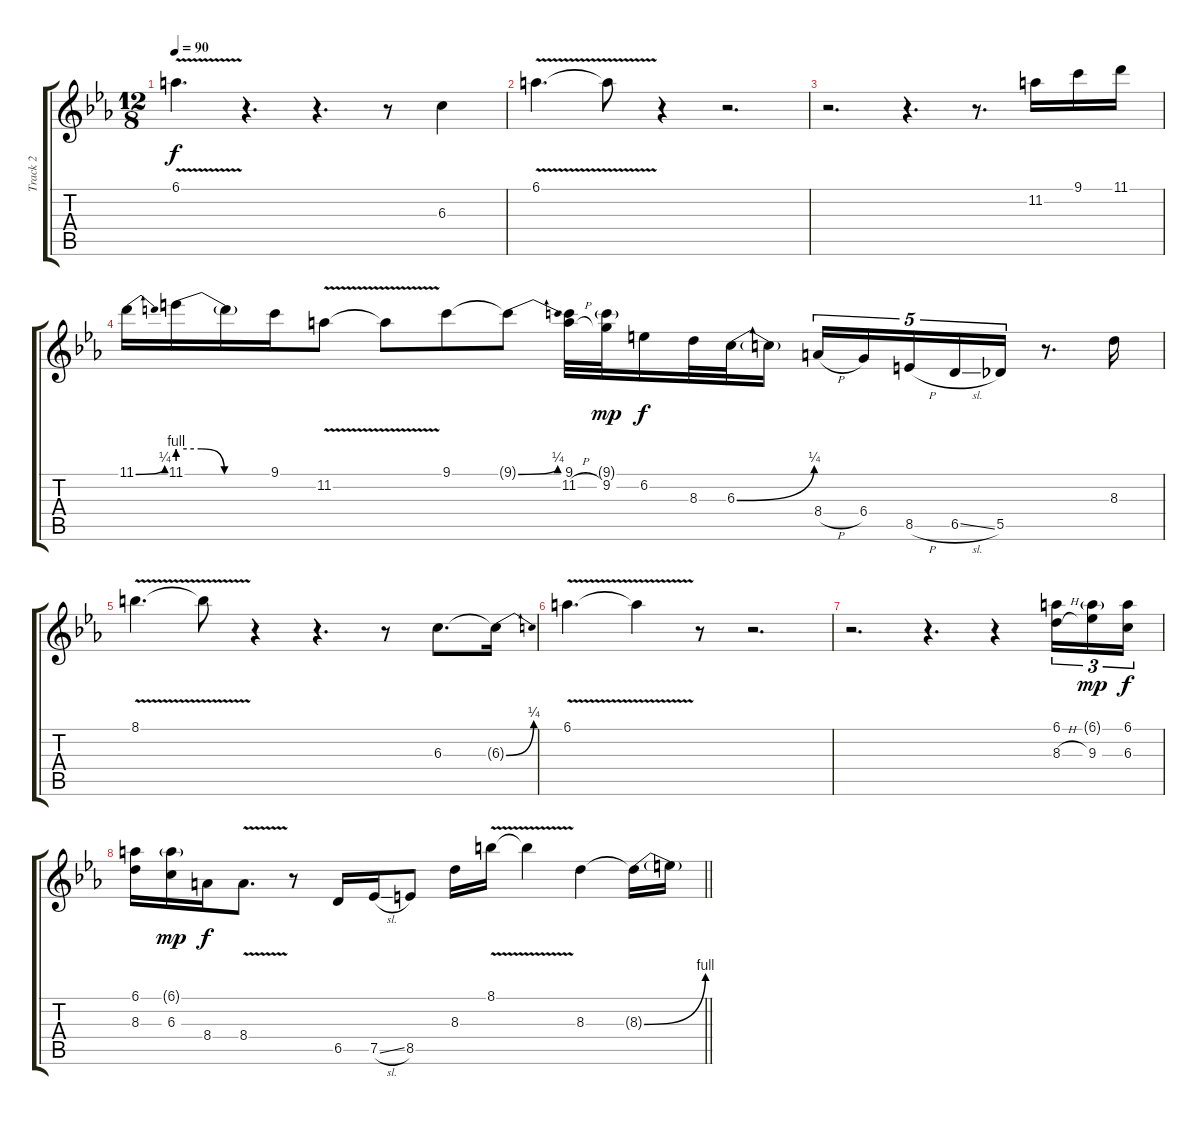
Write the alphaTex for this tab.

\track ("Track 2" "Track 2") {instrument electricguitarjazz}
\staff {score tabs}
\tuning (Eb4 Bb3 Gb3 Db3 Ab2 Eb2) {hide}
\ts (12 8)
\tempo 90
\clef g2
\ks eb
6.1{v}.4{d dy f} r.4{d} r.4{d} r.8 6.3.4 |
6.1{v}.4{d} 6.1{t}.8 r.4 r.2{d} |
r.2{d} r.4{d} r.8{d} 11.2.16 9.1.16 11.1.16 |
11.1{be (bend 0 0 60 1)}.16 11.1{be (custom 0 4 15 4 30 0 60 0)}.16 11.1{t}.16 9.1.16 11.2{v}.8 11.2{t}.8 9.1.8 9.1{be (bend 0 0 60 1) t}.8 (9.1 11.2{h}).32 (9.1{g} 9.2).32{dy mp} 6.2.16{dy f} 8.3.32 6.3{be (bend 0 0 60 1)}.32 6.3{t}.16{beam splitsecondary} 8.4{h}.16{tu (5 4)} 6.4.16{tu (5 4)} 8.5{h}.16{tu (5 4)} 6.5{sl}.16{tu (5 4)} 5.5.16{tu (5 4)} r.8{d} 8.3.16 |
8.1{v}.4{d} 8.1{t}.8 r.4 r.4{d} r.8 6.3.8{d} 6.3{be (bend 0 0 60 1) t}.16 |
6.1{v}.4{d} 6.1{t}.4 r.8 r.2{d} |
r.2{d} r.4{d} r.4 (6.1 8.3{h}).16{tu (3 2)} (6.1{g} 9.3).16{tu (3 2) dy mp} (6.1 6.3).16{tu (3 2) dy f} |
\barLineRight lightlight
(6.1 8.3).16 (6.1{g} 6.3).16{dy mp} 8.4.16{dy f} 8.4{v}.8{d} r.8 6.5.16 7.5{sl}.16 8.5.8 8.3.16 8.1{v}.16 8.1{t}.4 8.3.4 8.3{be (bend 0 0 60 4) t}.16 8.3{t}.16
